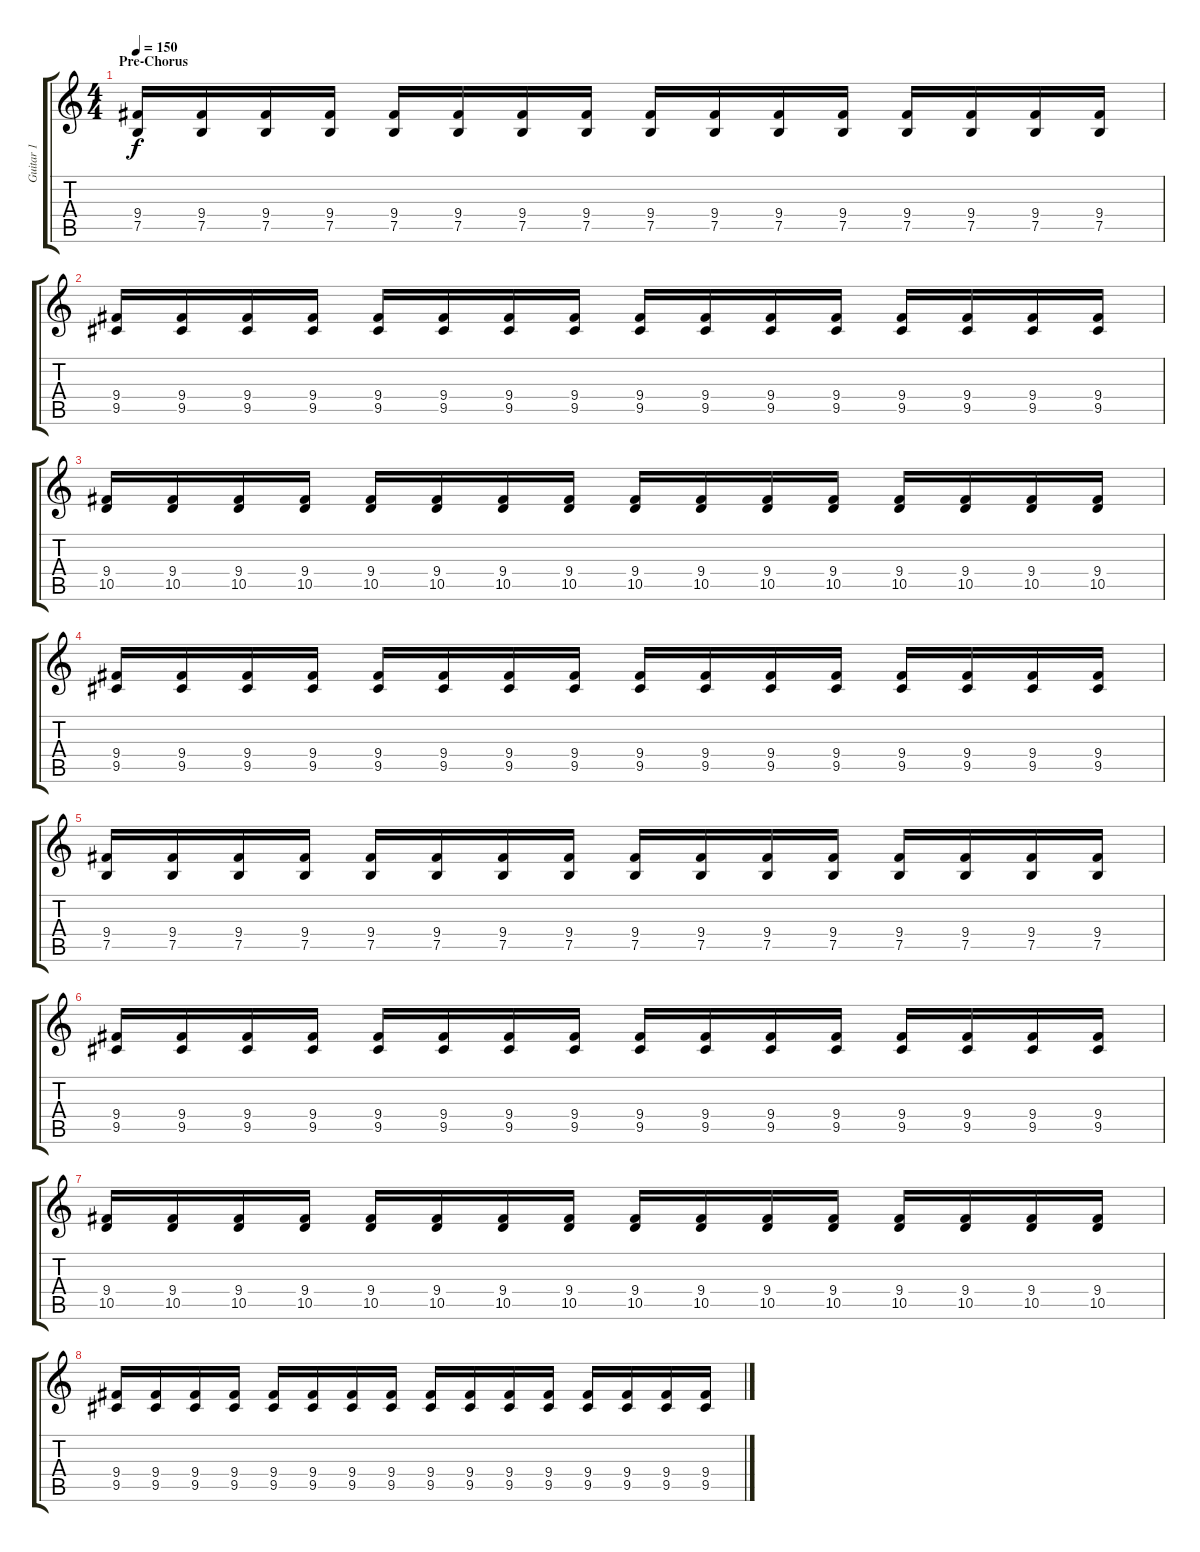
\track ("Guitar 1 " "Guitar 1 ") {instrument distortionguitar}
\staff {score tabs}
\tuning (B3 Gb3 D3 A2 E2 B1) {hide}
\ts (4 4)
\section ("" "Pre-Chorus")
\tempo 150
\clef g2
\ks c
(9.4 7.5).16{dy f} (9.4 7.5).16 (9.4 7.5).16 (9.4 7.5).16 (9.4 7.5).16 (9.4 7.5).16 (9.4 7.5).16 (9.4 7.5).16 (9.4 7.5).16 (9.4 7.5).16 (9.4 7.5).16 (9.4 7.5).16 (9.4 7.5).16 (9.4 7.5).16 (9.4 7.5).16 (9.4 7.5).16 |
(9.4 9.5).16 (9.4 9.5).16 (9.4 9.5).16 (9.4 9.5).16 (9.4 9.5).16 (9.4 9.5).16 (9.4 9.5).16 (9.4 9.5).16 (9.4 9.5).16 (9.4 9.5).16 (9.4 9.5).16 (9.4 9.5).16 (9.4 9.5).16 (9.4 9.5).16 (9.4 9.5).16 (9.4 9.5).16 |
(9.4 10.5).16 (9.4 10.5).16 (9.4 10.5).16 (9.4 10.5).16 (9.4 10.5).16 (9.4 10.5).16 (9.4 10.5).16 (9.4 10.5).16 (9.4 10.5).16 (9.4 10.5).16 (9.4 10.5).16 (9.4 10.5).16 (9.4 10.5).16 (9.4 10.5).16 (9.4 10.5).16 (9.4 10.5).16 |
(9.4 9.5).16 (9.4 9.5).16 (9.4 9.5).16 (9.4 9.5).16 (9.4 9.5).16 (9.4 9.5).16 (9.4 9.5).16 (9.4 9.5).16 (9.4 9.5).16 (9.4 9.5).16 (9.4 9.5).16 (9.4 9.5).16 (9.4 9.5).16 (9.4 9.5).16 (9.4 9.5).16 (9.4 9.5).16 |
(9.4 7.5).16 (9.4 7.5).16 (9.4 7.5).16 (9.4 7.5).16 (9.4 7.5).16 (9.4 7.5).16 (9.4 7.5).16 (9.4 7.5).16 (9.4 7.5).16 (9.4 7.5).16 (9.4 7.5).16 (9.4 7.5).16 (9.4 7.5).16 (9.4 7.5).16 (9.4 7.5).16 (9.4 7.5).16 |
(9.4 9.5).16 (9.4 9.5).16 (9.4 9.5).16 (9.4 9.5).16 (9.4 9.5).16 (9.4 9.5).16 (9.4 9.5).16 (9.4 9.5).16 (9.4 9.5).16 (9.4 9.5).16 (9.4 9.5).16 (9.4 9.5).16 (9.4 9.5).16 (9.4 9.5).16 (9.4 9.5).16 (9.4 9.5).16 |
(9.4 10.5).16 (9.4 10.5).16 (9.4 10.5).16 (9.4 10.5).16 (9.4 10.5).16 (9.4 10.5).16 (9.4 10.5).16 (9.4 10.5).16 (9.4 10.5).16 (9.4 10.5).16 (9.4 10.5).16 (9.4 10.5).16 (9.4 10.5).16 (9.4 10.5).16 (9.4 10.5).16 (9.4 10.5).16 |
(9.4 9.5).16 (9.4 9.5).16 (9.4 9.5).16 (9.4 9.5).16 (9.4 9.5).16 (9.4 9.5).16 (9.4 9.5).16 (9.4 9.5).16 (9.4 9.5).16 (9.4 9.5).16 (9.4 9.5).16 (9.4 9.5).16 (9.4 9.5).16 (9.4 9.5).16 (9.4 9.5).16 (9.4 9.5).16
